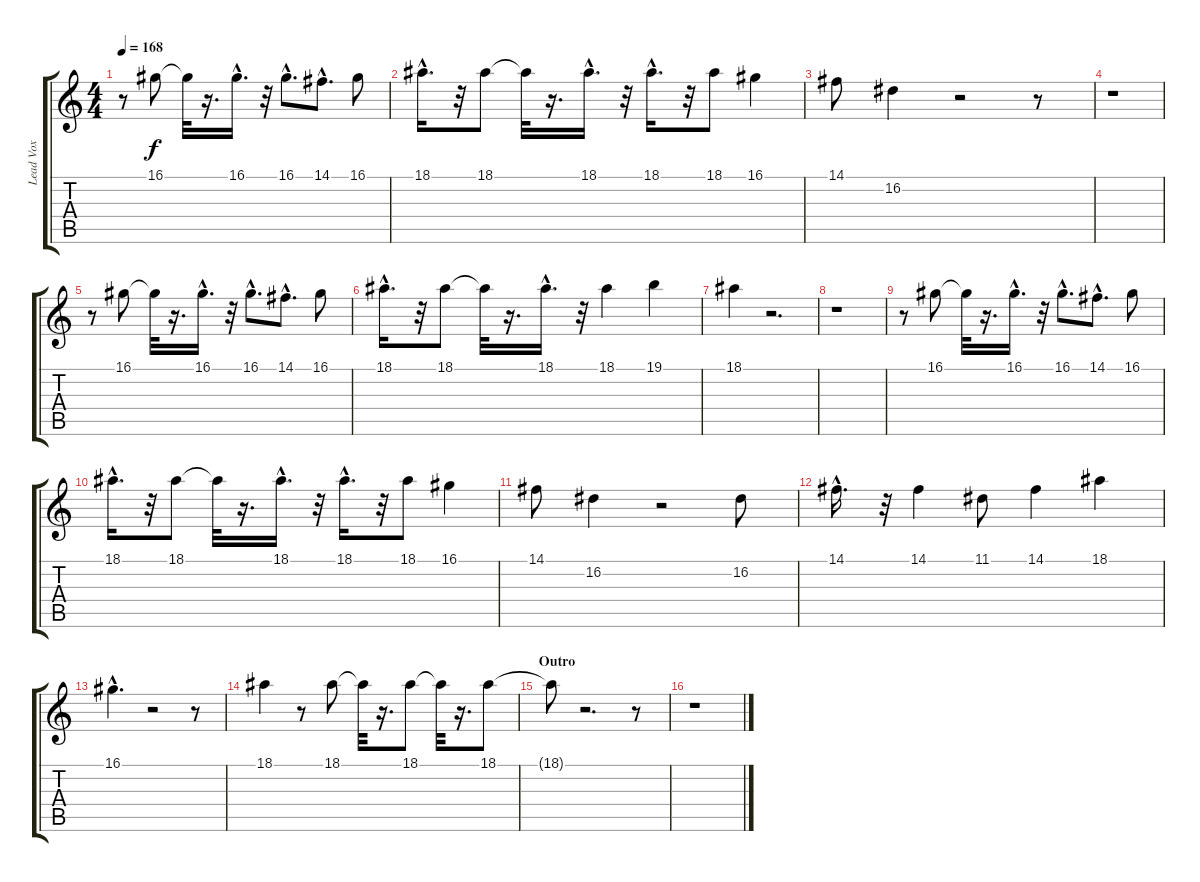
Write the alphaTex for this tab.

\track ("Lead Vox" "Lead Vox") {instrument trumpet}
\staff {score tabs}
\tuning (E4 B3 G3 D3 A2 E2) {hide}
\ts (4 4)
\tempo 168
\clef g2
\ks c
r.8{dy f} 16.1.8 16.1{t}.32 r.16{d} 16.1{hac}.16{d} r.32 16.1{hac}.8{d} 14.1{hac}.8{d} 16.1.8 |
18.1{hac}.16{d} r.32 18.1.8 18.1{t}.32 r.16{d} 18.1{hac}.16{d} r.32 18.1{hac}.16{d} r.32 18.1.8 16.1.4 |
14.1.8 16.2.4 r.2 r.8 |
r.1 |
r.8 16.1.8 16.1{t}.32 r.16{d} 16.1{hac}.16{d} r.32 16.1{hac}.8{d} 14.1{hac}.8{d} 16.1.8 |
18.1{hac}.16{d} r.32 18.1.8 18.1{t}.32 r.16{d} 18.1{hac}.16{d} r.32 18.1.4 19.1.4 |
18.1.4 r.2{d} |
r.1 |
r.8 16.1.8 16.1{t}.32 r.16{d} 16.1{hac}.16{d} r.32 16.1{hac}.8{d} 14.1{hac}.8{d} 16.1.8 |
18.1{hac}.16{d} r.32 18.1.8 18.1{t}.32 r.16{d} 18.1{hac}.16{d} r.32 18.1{hac}.16{d} r.32 18.1.8 16.1.4 |
14.1.8 16.2.4 r.2 16.2.8 |
14.1{hac}.16{d} r.32 14.1.4 11.1.8 14.1.4 18.1.4 |
16.1{hac}.4{d} r.2 r.8 |
18.1.4 r.8 18.1.8 18.1{t}.32 r.16{d} 18.1.8 18.1{t}.32 r.16{d} 18.1.8 |
\section ("" "Outro")
18.1{t}.8 r.2{d} r.8 |
r.1
